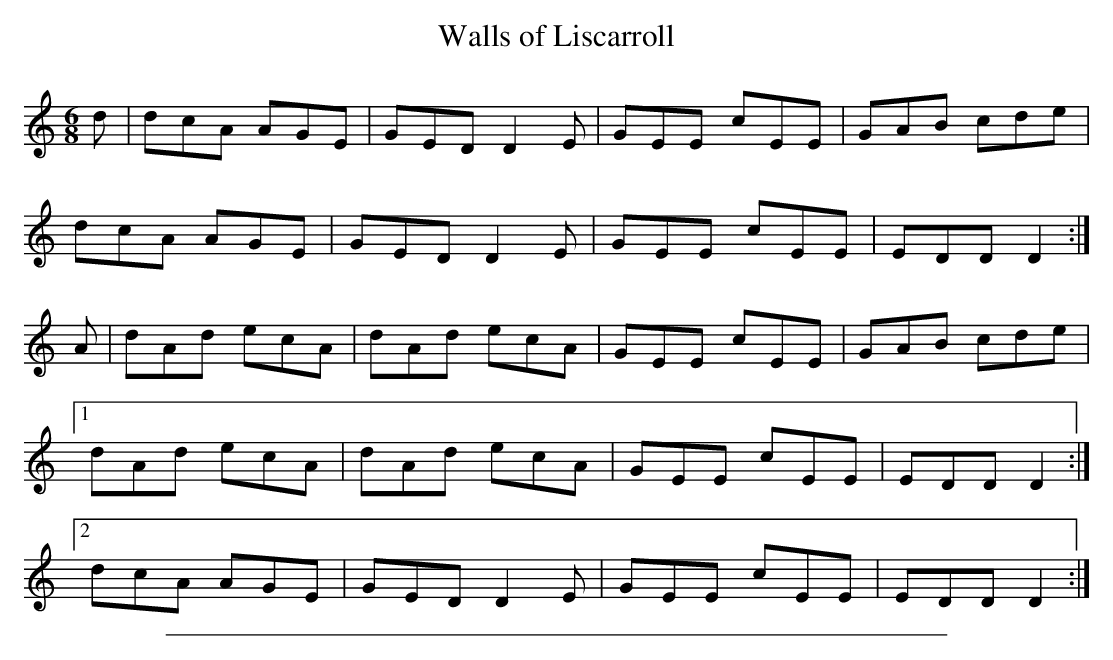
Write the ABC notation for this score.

X:1
T: Walls of Liscarroll
M:6/8
L:1/8
K:C % transposed from D
d | dcA AGE | GED D2E | GEE cEE | GAB cde |
dcA AGE | GED D2E | GEE cEE | EDD D2 :|
A | dAd ecA | dAd ecA | GEE cEE | GAB cde |
[1 dAd ecA | dAd ecA | GEE cEE | EDD D2 :|
[2 dcA AGE | GED D2E | GEE cEE | EDD D2 :|
